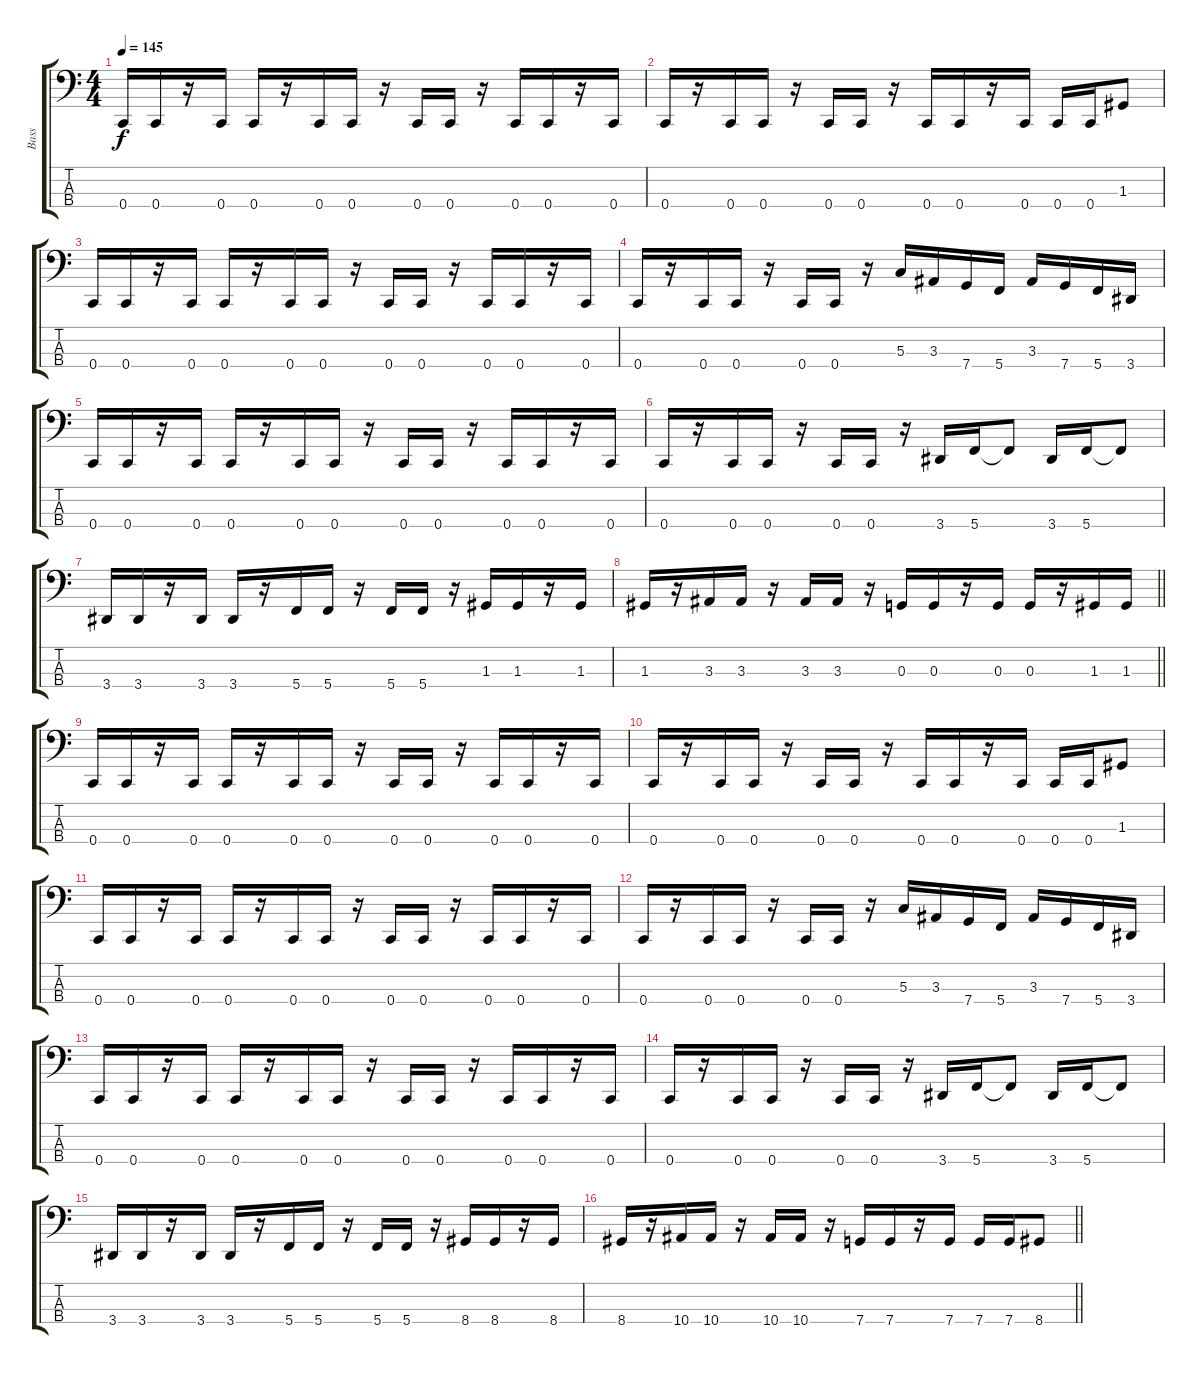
\track ("Bass" "Bass") {instrument slapbass1}
\staff {score tabs}
\tuning (F2 C2 G1 C1) {hide}
\ts (4 4)
\tempo 145
\clef f4
\ks c
0.4.16{dy f} 0.4.16 r.16 0.4.16 0.4.16 r.16 0.4.16 0.4.16 r.16 0.4.16 0.4.16 r.16 0.4.16 0.4.16 r.16 0.4.16 |
0.4.16 r.16 0.4.16 0.4.16 r.16 0.4.16 0.4.16 r.16 0.4.16 0.4.16 r.16 0.4.16 0.4.16 0.4.16 1.3.8 |
0.4.16 0.4.16 r.16 0.4.16 0.4.16 r.16 0.4.16 0.4.16 r.16 0.4.16 0.4.16 r.16 0.4.16 0.4.16 r.16 0.4.16 |
0.4.16 r.16 0.4.16 0.4.16 r.16 0.4.16 0.4.16 r.16 5.3.16 3.3.16 7.4.16 5.4.16 3.3.16 7.4.16 5.4.16 3.4.16 |
0.4.16 0.4.16 r.16 0.4.16 0.4.16 r.16 0.4.16 0.4.16 r.16 0.4.16 0.4.16 r.16 0.4.16 0.4.16 r.16 0.4.16 |
0.4.16 r.16 0.4.16 0.4.16 r.16 0.4.16 0.4.16 r.16 3.4.16 5.4.16 5.4{t}.8 3.4.16 5.4.16 5.4{t}.8 |
3.4.16 3.4.16 r.16 3.4.16 3.4.16 r.16 5.4.16 5.4.16 r.16 5.4.16 5.4.16 r.16 1.3.16 1.3.16 r.16 1.3.16 |
\barLineRight lightlight
1.3.16 r.16 3.3.16 3.3.16 r.16 3.3.16 3.3.16 r.16 0.3.16 0.3.16 r.16 0.3.16 0.3.16 r.16 1.3.16 1.3.16 |
0.4.16 0.4.16 r.16 0.4.16 0.4.16 r.16 0.4.16 0.4.16 r.16 0.4.16 0.4.16 r.16 0.4.16 0.4.16 r.16 0.4.16 |
0.4.16 r.16 0.4.16 0.4.16 r.16 0.4.16 0.4.16 r.16 0.4.16 0.4.16 r.16 0.4.16 0.4.16 0.4.16 1.3.8 |
0.4.16 0.4.16 r.16 0.4.16 0.4.16 r.16 0.4.16 0.4.16 r.16 0.4.16 0.4.16 r.16 0.4.16 0.4.16 r.16 0.4.16 |
0.4.16 r.16 0.4.16 0.4.16 r.16 0.4.16 0.4.16 r.16 5.3.16 3.3.16 7.4.16 5.4.16 3.3.16 7.4.16 5.4.16 3.4.16 |
0.4.16 0.4.16 r.16 0.4.16 0.4.16 r.16 0.4.16 0.4.16 r.16 0.4.16 0.4.16 r.16 0.4.16 0.4.16 r.16 0.4.16 |
0.4.16 r.16 0.4.16 0.4.16 r.16 0.4.16 0.4.16 r.16 3.4.16 5.4.16 5.4{t}.8 3.4.16 5.4.16 5.4{t}.8 |
3.4.16 3.4.16 r.16 3.4.16 3.4.16 r.16 5.4.16 5.4.16 r.16 5.4.16 5.4.16 r.16 8.4.16 8.4.16 r.16 8.4.16 |
\barLineRight lightlight
8.4.16 r.16 10.4.16 10.4.16 r.16 10.4.16 10.4.16 r.16 7.4.16 7.4.16 r.16 7.4.16 7.4.16 7.4.16 8.4.8
